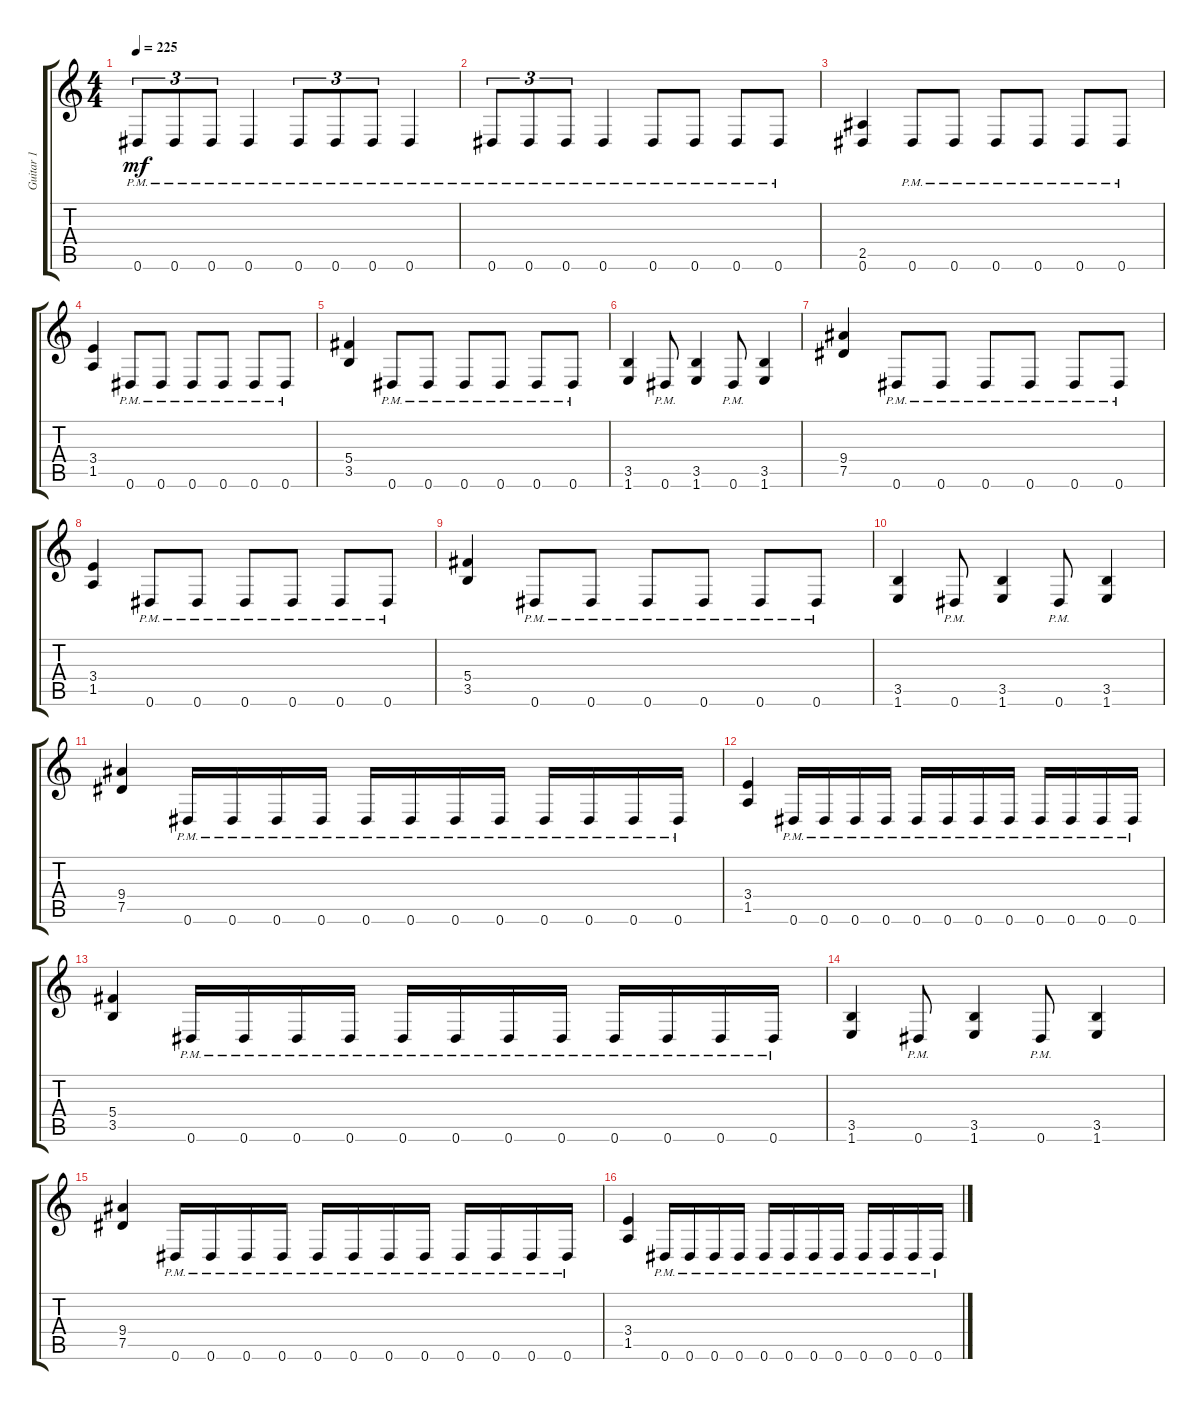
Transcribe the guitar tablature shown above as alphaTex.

\track ("Guitar 1" "Guitar 1") {instrument distortionguitar}
\staff {score tabs}
\tuning (Eb4 Bb3 Gb3 Db3 Ab2 Eb2) {hide}
\ts (4 4)
\tempo 225
\clef g2
\ks c
0.6{pm}.8{tu (3 2) dy mf} 0.6{pm}.8{tu (3 2)} 0.6{pm}.8{tu (3 2)} 0.6{pm}.4 0.6{pm}.8{tu (3 2)} 0.6{pm}.8{tu (3 2)} 0.6{pm}.8{tu (3 2)} 0.6{pm}.4 |
0.6{pm}.8{tu (3 2)} 0.6{pm}.8{tu (3 2)} 0.6{pm}.8{tu (3 2)} 0.6{pm}.4 0.6{pm}.8 0.6{pm}.8 0.6{pm}.8 0.6{pm}.8 |
(2.5 0.6).4 0.6{pm}.8 0.6{pm}.8 0.6{pm}.8 0.6{pm}.8 0.6{pm}.8 0.6{pm}.8 |
(3.4 1.5).4 0.6{pm}.8 0.6{pm}.8 0.6{pm}.8 0.6{pm}.8 0.6{pm}.8 0.6{pm}.8 |
(5.4 3.5).4 0.6{pm}.8 0.6{pm}.8 0.6{pm}.8 0.6{pm}.8 0.6{pm}.8 0.6{pm}.8 |
(3.5 1.6).4 0.6{pm}.8 (3.5 1.6).4 0.6{pm}.8 (3.5 1.6).4 |
(9.4 7.5).4 0.6{pm}.8 0.6{pm}.8 0.6{pm}.8 0.6{pm}.8 0.6{pm}.8 0.6{pm}.8 |
(3.4 1.5).4 0.6{pm}.8 0.6{pm}.8 0.6{pm}.8 0.6{pm}.8 0.6{pm}.8 0.6{pm}.8 |
(5.4 3.5).4 0.6{pm}.8 0.6{pm}.8 0.6{pm}.8 0.6{pm}.8 0.6{pm}.8 0.6{pm}.8 |
(3.5 1.6).4 0.6{pm}.8 (3.5 1.6).4 0.6{pm}.8 (3.5 1.6).4 |
(9.4 7.5).4 0.6{pm}.16 0.6{pm}.16 0.6{pm}.16 0.6{pm}.16 0.6{pm}.16 0.6{pm}.16 0.6{pm}.16 0.6{pm}.16 0.6{pm}.16 0.6{pm}.16 0.6{pm}.16 0.6{pm}.16 |
(3.4 1.5).4 0.6{pm}.16 0.6{pm}.16 0.6{pm}.16 0.6{pm}.16 0.6{pm}.16 0.6{pm}.16 0.6{pm}.16 0.6{pm}.16 0.6{pm}.16 0.6{pm}.16 0.6{pm}.16 0.6{pm}.16 |
(5.4 3.5).4 0.6{pm}.16 0.6{pm}.16 0.6{pm}.16 0.6{pm}.16 0.6{pm}.16 0.6{pm}.16 0.6{pm}.16 0.6{pm}.16 0.6{pm}.16 0.6{pm}.16 0.6{pm}.16 0.6{pm}.16 |
(3.5 1.6).4 0.6{pm}.8 (3.5 1.6).4 0.6{pm}.8 (3.5 1.6).4 |
(9.4 7.5).4 0.6{pm}.16 0.6{pm}.16 0.6{pm}.16 0.6{pm}.16 0.6{pm}.16 0.6{pm}.16 0.6{pm}.16 0.6{pm}.16 0.6{pm}.16 0.6{pm}.16 0.6{pm}.16 0.6{pm}.16 |
(3.4 1.5).4 0.6{pm}.16 0.6{pm}.16 0.6{pm}.16 0.6{pm}.16 0.6{pm}.16 0.6{pm}.16 0.6{pm}.16 0.6{pm}.16 0.6{pm}.16 0.6{pm}.16 0.6{pm}.16 0.6{pm}.16
